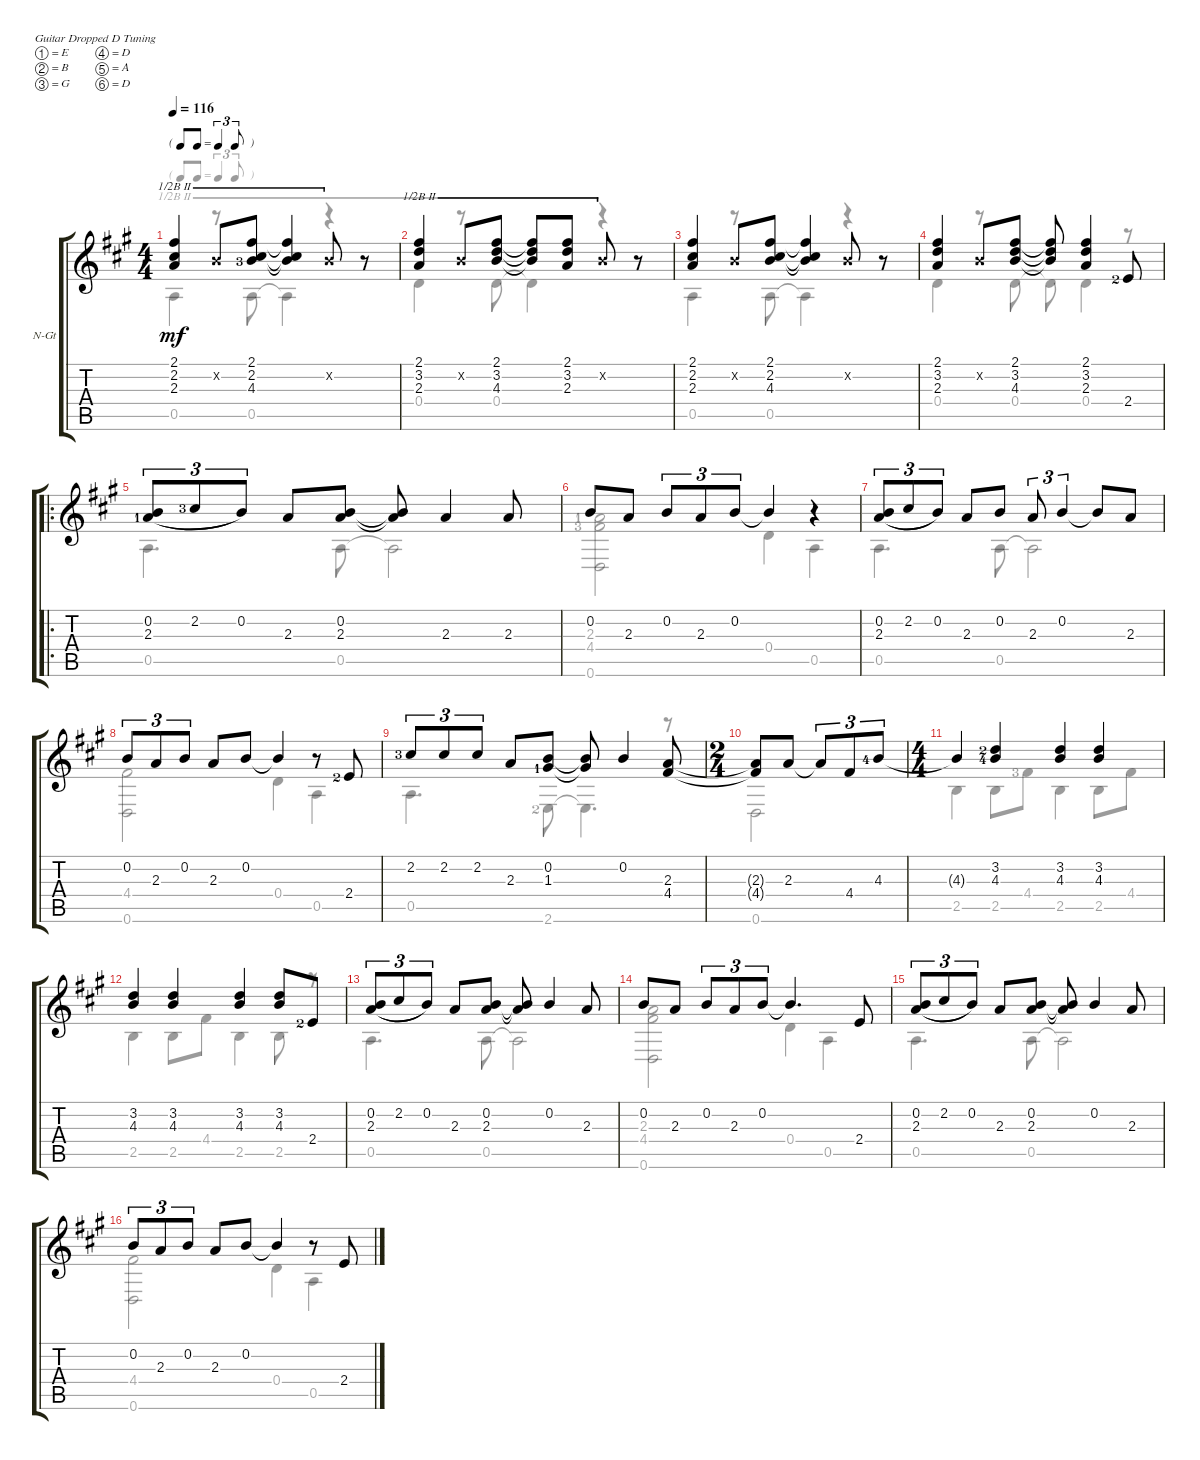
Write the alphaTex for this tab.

\defaultSystemsLayout 4
\bracketExtendMode groupsimilarinstruments
\firstSystemTrackNameOrientation horizontal
\otherSystemsTrackNameOrientation horizontal
\track ("Nylon Guitar" "N-Gt") {instrument acousticguitarnylon}
\staff {score tabs}
\tuning (E4 B3 G3 D3 A2 D2)
\voice
\ts (4 4)
\tf triplet8th
\tempo 116
\clef g2
\ks a
(2.1 2.2 2.3).4{dy mf instrument acousticguitarnylon barre (2 half)} 0.2{x}.8{barre (2 half)} (2.1 2.2 4.3{lf 4}).8{barre (2 half)} (2.1{t} 2.2{t} 4.3{t}).4{barre (2 half)} 0.2{x}.8{barre (2 half)} r.8 |
(2.1 3.2 2.3).4{barre (2 half)} 0.2{x}.8{barre (2 half)} (2.1 3.2 4.3).8{barre (2 half)} (2.1{t} 3.2{t} 4.3{t}).8{barre (2 half)} (2.1 3.2 2.3).8{barre (2 half)} 0.2{x}.8{barre (2 half)} r.8 |
(2.1 2.2 2.3).4 0.2{x}.8 (2.1 2.2 4.3).8 (2.1{t} 2.2{t} 4.3{t}).4 0.2{x}.8 r.8 |
(2.1 3.2 2.3).4 0.2{x}.8 (2.1 3.2 4.3).8 (2.1{t} 3.2{t} 4.3{t}).8 (2.1 3.2 2.3).4 2.4{lf 3}.8 |
\ro
(0.2 2.3{lf 2}).8{tu (3 2) legatoorigin} 2.2{lf 4}.8{tu (3 2) legatoorigin} 0.2.8{tu (3 2)} 2.3.8 (0.2 2.3).8 (0.2{t} 2.3{t}).8 2.3.4 2.3.8 |
0.2.8 2.3.8 0.2.8{tu (3 2) beam merge} 2.3.8{tu (3 2) beam merge} 0.2.8{tu (3 2)} 0.2{t}.4 r.4 |
(0.2 2.3).8{tu (3 2) legatoorigin} 2.2.8{tu (3 2) legatoorigin} 0.2.8{tu (3 2)} 2.3.8 0.2.8 2.3.8{tu (3 2)} 0.2.4{tu (3 2)} 0.2{t}.8 2.3.8 |
0.2.8{tu (3 2)} 2.3.8{tu (3 2)} 0.2.8{tu (3 2) beam split} 2.3.8{beam merge} 0.2.8 0.2{t}.4 r.8 2.4{lf 3}.8 |
2.2{lf 4}.8{tu (3 2)} 2.2.8{tu (3 2)} 2.2.8{tu (3 2)} 2.3.8 (0.2 1.3{lf 2}).8 (0.2{t} 1.3{t}).8 0.2.4 (2.3 4.4).8 |
\ts (2 4)
(2.3{t} 4.4{t}).8 2.3.8 2.3{t}.8{tu (3 2)} 4.4.8{tu (3 2)} 4.3{lf 5}.8{tu (3 2)} |
\ts (4 4)
4.3{t}.4 (3.2{lf 3} 4.3{lf 5}).4 (3.2 4.3).4 (3.2 4.3).4 |
(3.2 4.3).4 (3.2 4.3).4 (3.2 4.3).4 (3.2 4.3).8 2.4{lf 3}.8 |
(0.2 2.3).8{tu (3 2) legatoorigin} 2.2.8{tu (3 2) legatoorigin} 0.2.8{tu (3 2)} 2.3.8 (0.2 2.3).8 (0.2{t} 2.3{t}).8 0.2.4 2.3.8 |
\scale
0.389307 0.2.8 2.3.8 0.2.8{tu (3 2) beam merge} 2.3.8{tu (3 2) beam merge} 0.2.8{tu (3 2)} 0.2{t}.4{d} 2.4.8 |
\scale
0.329726 (0.2 2.3).8{tu (3 2) legatoorigin} 2.2.8{tu (3 2) legatoorigin} 0.2.8{tu (3 2)} 2.3.8 (0.2 2.3).8 (0.2{t} 2.3{t}).8 0.2.4 2.3.8 |
\scale
0.281116 0.2.8{tu (3 2)} 2.3.8{tu (3 2)} 0.2.8{tu (3 2) beam split} 2.3.8{beam merge} 0.2.8 0.2{t}.4 r.8 2.4.8
\voice
\clef g2
\ottava regular
\simile none
\ks a
0.5.4{dy mf barre (2 half)} r.8{barre (2 half)} 0.5.8{barre (2 half)} 0.5{t}.4{barre (2 half)} r.4{barre (2 half)} |
0.4.4{barre (2 half)} r.8{barre (2 half)} 0.4.8{barre (2 half)} 0.4{t}.4{barre (2 half)} r.4{barre (2 half)} |
0.5.4 r.8 0.5.8 0.5{t}.4 r.4 |
0.4.4 r.8 0.4.8 0.4{t}.8 0.4.4 r.8 |
0.5.4{d} 0.5.8 0.5{t}.2 |
(0.6 4.4{lf 4} 2.3{lf 2}).2 0.4.4 0.5.4 |
0.5.4{d} 0.5.8 0.5{t}.2 |
(0.6 4.4).2 0.4.4 0.5.4 |
0.5.4{d} 2.6{lf 3}.8 2.6{t}.4{d} r.8 |
0.6.2 |
2.5.4 2.5.8 4.4{lf 4}.8 2.5.4 2.5.8 4.4.8 |
2.5.4 2.5.8 4.4.8 2.5.4 2.5.8 r.8 |
0.5.4{d} 0.5.8 0.5{t}.2 |
\scale
0.389307 (0.6 4.4 2.3).2 0.4.4 0.5.4 |
\scale
0.329726 0.5.4{d} 0.5.8 0.5{t}.2 |
\scale
0.281116 (0.6 4.4).2 0.4.4 0.5.4
